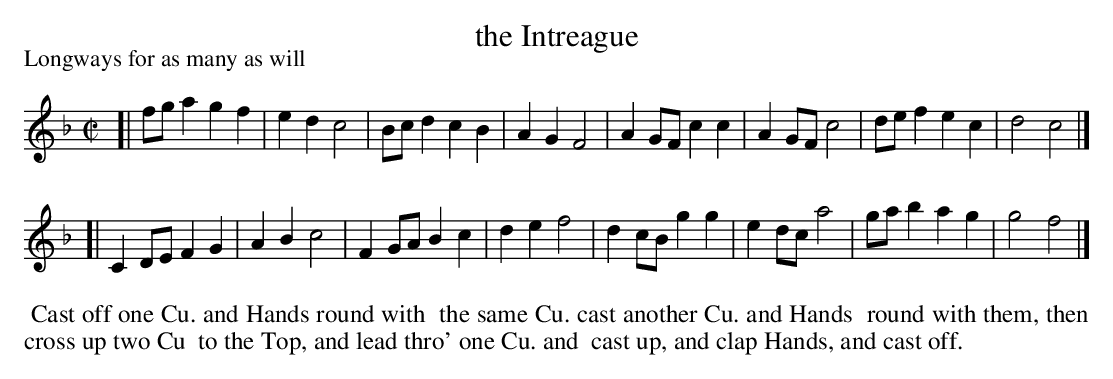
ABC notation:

X:1
T: the Intreague
P: Longways for as many as will
M: C|
L: 1/8
K: F
[|\
fga2 g2f2 | e2d2 c4 | Bcd2 c2B2 | A2G2 F4 |\
A2GF c2c2 | A2GF c4 | def2 e2c2 | d4 c4 |]
[|\
C2DE F2G2 | A2B2 c4 | F2GA B2c2 | d2e2 f4 |\
d2cB g2g2 | e2dc a4 | gab2 a2g2 | g4 f4 |]
